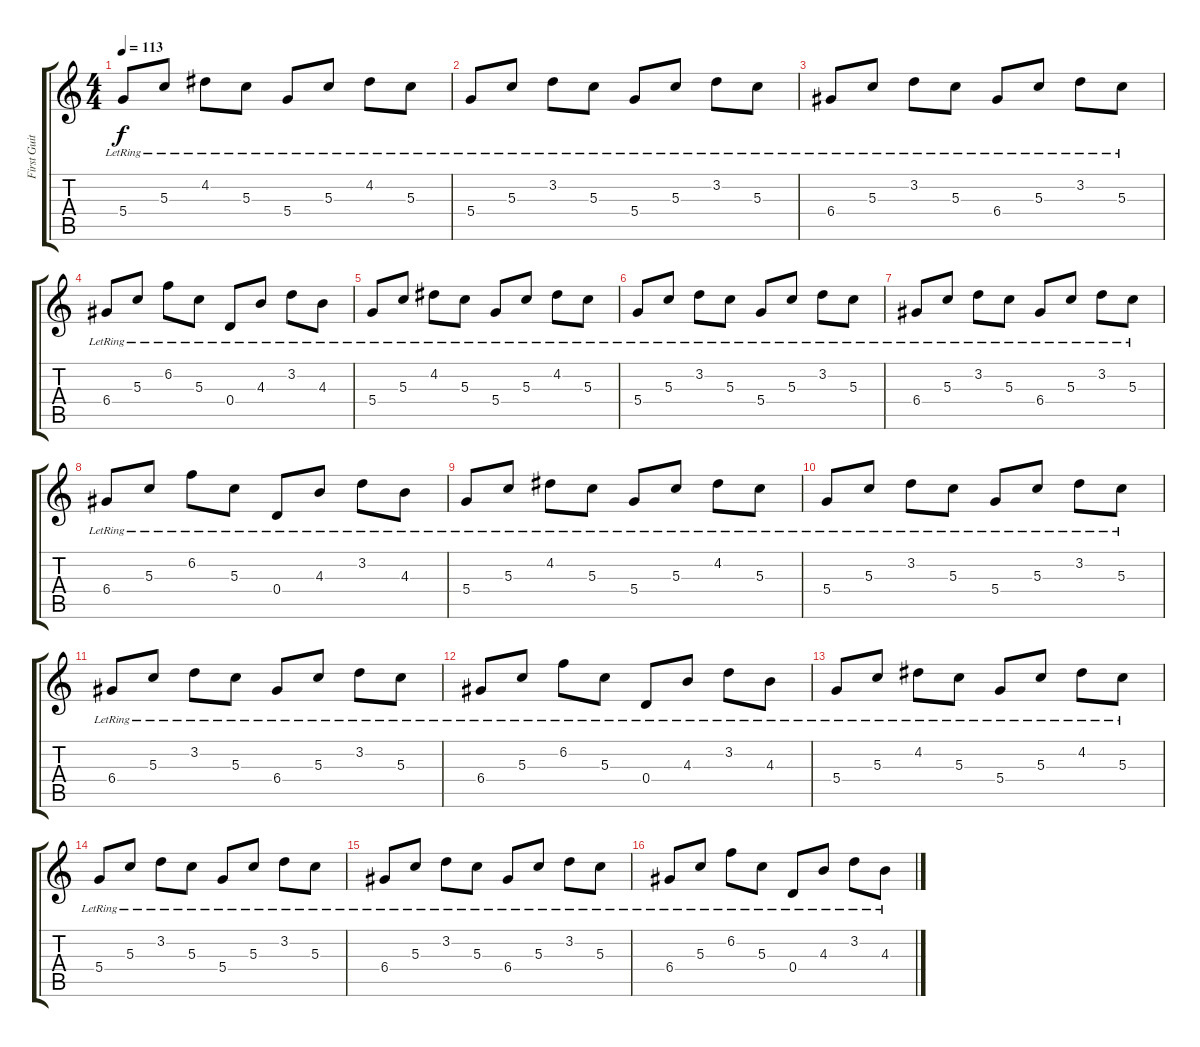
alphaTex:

\track ("First Guitar" "First Guit") {instrument electricguitarclean}
\staff {score tabs}
\tuning (E4 B3 G3 D3 A2 E2) {hide}
\ts (4 4)
\tempo 113
\clef g2
\ks c
5.4{lr}.8{dy f} 5.3{lr}.8 4.2{lr}.8 5.3{lr}.8 5.4{lr}.8 5.3{lr}.8 4.2{lr}.8 5.3{lr}.8 |
5.4{lr}.8 5.3{lr}.8 3.2{lr}.8 5.3{lr}.8 5.4{lr}.8 5.3{lr}.8 3.2{lr}.8 5.3{lr}.8 |
6.4{lr}.8 5.3{lr}.8 3.2{lr}.8 5.3{lr}.8 6.4{lr}.8 5.3{lr}.8 3.2{lr}.8 5.3{lr}.8 |
6.4{lr}.8 5.3{lr}.8 6.2{lr}.8 5.3{lr}.8 0.4{lr}.8 4.3{lr}.8 3.2{lr}.8 4.3{lr}.8 |
5.4{lr}.8 5.3{lr}.8 4.2{lr}.8 5.3{lr}.8 5.4{lr}.8 5.3{lr}.8 4.2{lr}.8 5.3{lr}.8 |
5.4{lr}.8 5.3{lr}.8 3.2{lr}.8 5.3{lr}.8 5.4{lr}.8 5.3{lr}.8 3.2{lr}.8 5.3{lr}.8 |
6.4{lr}.8 5.3{lr}.8 3.2{lr}.8 5.3{lr}.8 6.4{lr}.8 5.3{lr}.8 3.2{lr}.8 5.3{lr}.8 |
6.4{lr}.8 5.3{lr}.8 6.2{lr}.8 5.3{lr}.8 0.4{lr}.8 4.3{lr}.8 3.2{lr}.8 4.3{lr}.8 |
5.4{lr}.8 5.3{lr}.8 4.2{lr}.8 5.3{lr}.8 5.4{lr}.8 5.3{lr}.8 4.2{lr}.8 5.3{lr}.8 |
5.4{lr}.8 5.3{lr}.8 3.2{lr}.8 5.3{lr}.8 5.4{lr}.8 5.3{lr}.8 3.2{lr}.8 5.3{lr}.8 |
6.4{lr}.8 5.3{lr}.8 3.2{lr}.8 5.3{lr}.8 6.4{lr}.8 5.3{lr}.8 3.2{lr}.8 5.3{lr}.8 |
6.4{lr}.8 5.3{lr}.8 6.2{lr}.8 5.3{lr}.8 0.4{lr}.8 4.3{lr}.8 3.2{lr}.8 4.3{lr}.8 |
5.4{lr}.8 5.3{lr}.8 4.2{lr}.8 5.3{lr}.8 5.4{lr}.8 5.3{lr}.8 4.2{lr}.8 5.3{lr}.8 |
5.4{lr}.8 5.3{lr}.8 3.2{lr}.8 5.3{lr}.8 5.4{lr}.8 5.3{lr}.8 3.2{lr}.8 5.3{lr}.8 |
6.4{lr}.8 5.3{lr}.8 3.2{lr}.8 5.3{lr}.8 6.4{lr}.8 5.3{lr}.8 3.2{lr}.8 5.3{lr}.8 |
6.4{lr}.8 5.3{lr}.8 6.2{lr}.8 5.3{lr}.8 0.4{lr}.8 4.3{lr}.8 3.2{lr}.8 4.3{lr}.8
